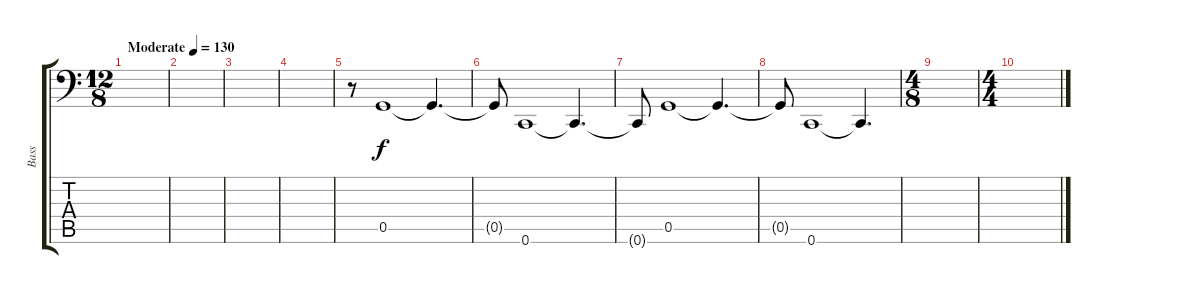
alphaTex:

\track ("Bass" "Bass") {instrument electricbasspick}
\staff {score tabs}
\tuning (D3 A2 F2 C2 G1 C1) {hide}
\ts (12 8)
\tempo (130 "Moderate")
\clef f4
\ks c
|
|
|
|
r.8 0.5.1 0.5{t}.4{d} |
0.5{t}.8 0.6.1 0.6{t}.4{d} |
0.6{t}.8 0.5.1 0.5{t}.4{d} |
0.5{t}.8 0.6.1 0.6{t}.4{d} |
\ts (4 8)
|
\ts (4 4)
